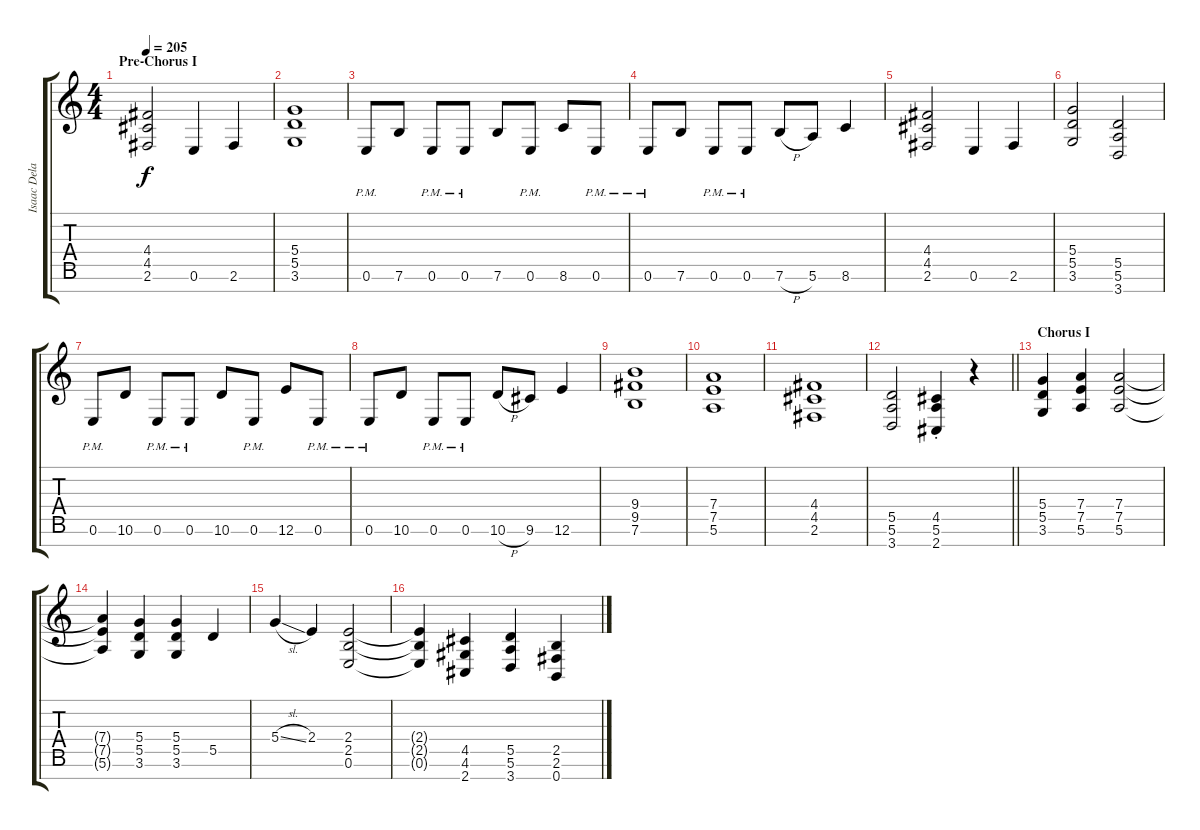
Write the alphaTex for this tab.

\track ("Isaac Delahaye" "Isaac Dela") {instrument distortionguitar}
\staff {score tabs}
\tuning (E4 B3 G3 D3 A2 E2 B1) {hide}
\ts (4 4)
\section ("" "Pre-Chorus I")
\tempo 205
\clef g2
\ks c
(4.4 4.5 2.6).2{dy f} 0.6.4 2.6.4 |
(5.4 5.5 3.6).1 |
0.6{pm}.8 7.6.8 0.6{pm}.8 0.6{pm}.8 7.6.8 0.6{pm}.8 8.6.8 0.6{pm}.8 |
0.6{pm}.8 7.6.8 0.6{pm}.8 0.6{pm}.8 7.6{h}.8 5.6.8 8.6.4 |
(4.4 4.5 2.6).2 0.6.4 2.6.4 |
(5.4 5.5 3.6).2 (5.5 5.6 3.7).2 |
0.6{pm}.8 10.6.8 0.6{pm}.8 0.6{pm}.8 10.6.8 0.6{pm}.8 12.6.8 0.6{pm}.8 |
0.6{pm}.8 10.6.8 0.6{pm}.8 0.6{pm}.8 10.6{h}.8 9.6.8 12.6.4 |
(9.4 9.5 7.6).1 |
(7.4 7.5 5.6).1 |
(4.4 4.5 2.6).1 |
\barLineRight lightlight
(5.5 5.6 3.7).2 (4.5{st} 5.6{st} 2.7{st}).4 r.4 |
\section ("" "Chorus I")
(5.4 5.5 3.6).4 (7.4 7.5 5.6).4 (7.4 7.5 5.6).2 |
(7.4{t} 7.5{t} 5.6{t}).4 (5.4 5.5 3.6).4 (5.4 5.5 3.6).4 5.5.4 |
5.4{sl}.4 2.4.4 (2.4 2.5 0.6).2 |
(2.4{t} 2.5{t} 0.6{t}).4 (4.5 4.6 2.7).4 (5.5 5.6 3.7).4 (2.5 2.6 0.7).4
